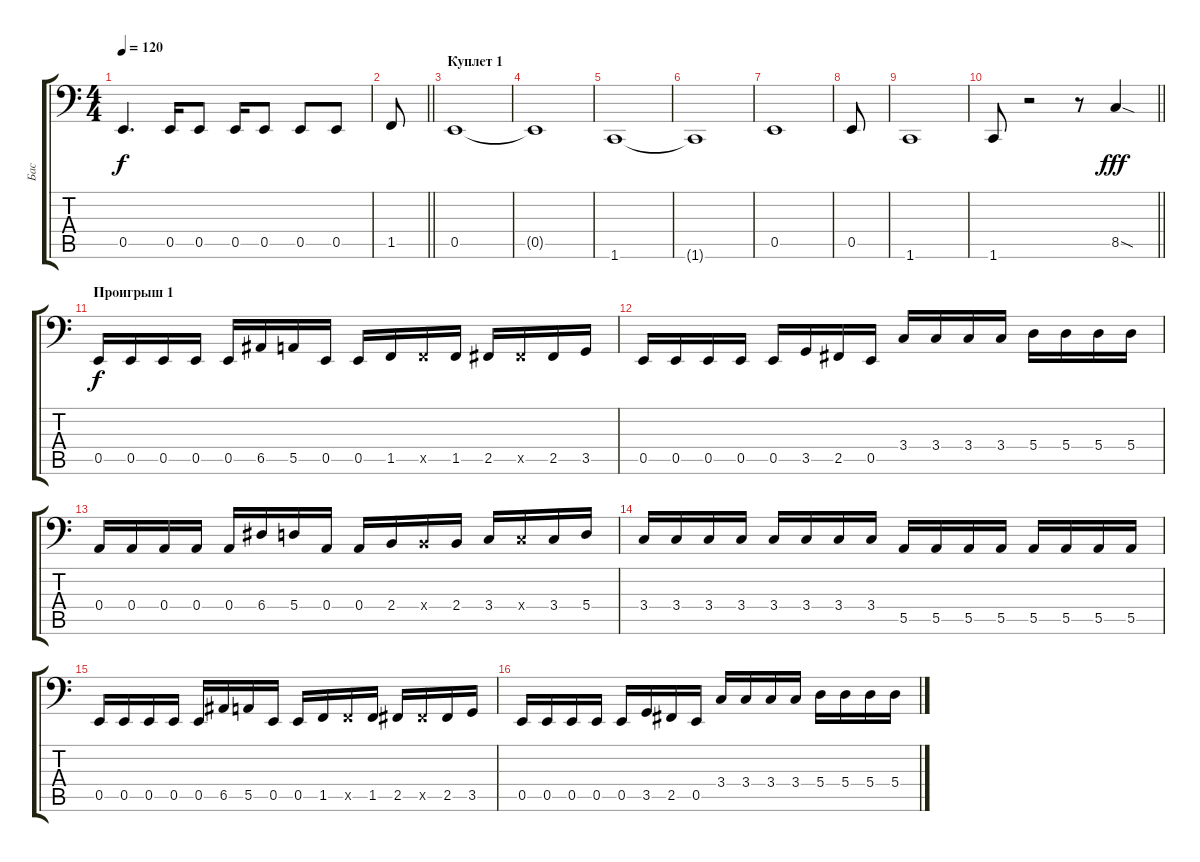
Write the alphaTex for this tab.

\track ("Бас" "Бас") {instrument electricbassfinger}
\staff {score tabs}
\tuning (C3 G2 D2 A1 E1 B0) {hide}
\ts (4 4)
\tempo 120
\clef f4
\ks c
0.5.4{d dy f} 0.5.16 0.5.8 0.5.16 0.5.8 0.5.8 0.5.8 |
\barLineRight lightlight
1.5.8 |
\section ("" "Куплет 1")
0.5.1 |
0.5{t}.1 |
1.6.1 |
1.6{t}.1 |
0.5.1 |
0.5.8 |
1.6.1 |
\barLineRight lightlight
1.6.8 r.2 r.8 8.5{sod}.4{dy fff} |
\section ("" "Проигрыш 1")
0.5.16{dy f} 0.5.16 0.5.16 0.5.16 0.5.16 6.5.16 5.5.16 0.5.16 0.5.16 1.5.16 1.5{x}.16 1.5.16 2.5.16 2.5{x}.16 2.5.16 3.5.16 |
0.5.16 0.5.16 0.5.16 0.5.16 0.5.16 3.5.16 2.5.16 0.5.16 3.4.16 3.4.16 3.4.16 3.4.16 5.4.16 5.4.16 5.4.16 5.4.16 |
0.4.16 0.4.16 0.4.16 0.4.16 0.4.16 6.4.16 5.4.16 0.4.16 0.4.16 2.4.16 2.4{x}.16 2.4.16 3.4.16 3.4{x}.16 3.4.16 5.4.16 |
3.4.16 3.4.16 3.4.16 3.4.16 3.4.16 3.4.16 3.4.16 3.4.16 5.5.16 5.5.16 5.5.16 5.5.16 5.5.16 5.5.16 5.5.16 5.5.16 |
0.5.16 0.5.16 0.5.16 0.5.16 0.5.16 6.5.16 5.5.16 0.5.16 0.5.16 1.5.16 1.5{x}.16 1.5.16 2.5.16 2.5{x}.16 2.5.16 3.5.16 |
0.5.16 0.5.16 0.5.16 0.5.16 0.5.16 3.5.16 2.5.16 0.5.16 3.4.16 3.4.16 3.4.16 3.4.16 5.4.16 5.4.16 5.4.16 5.4.16
